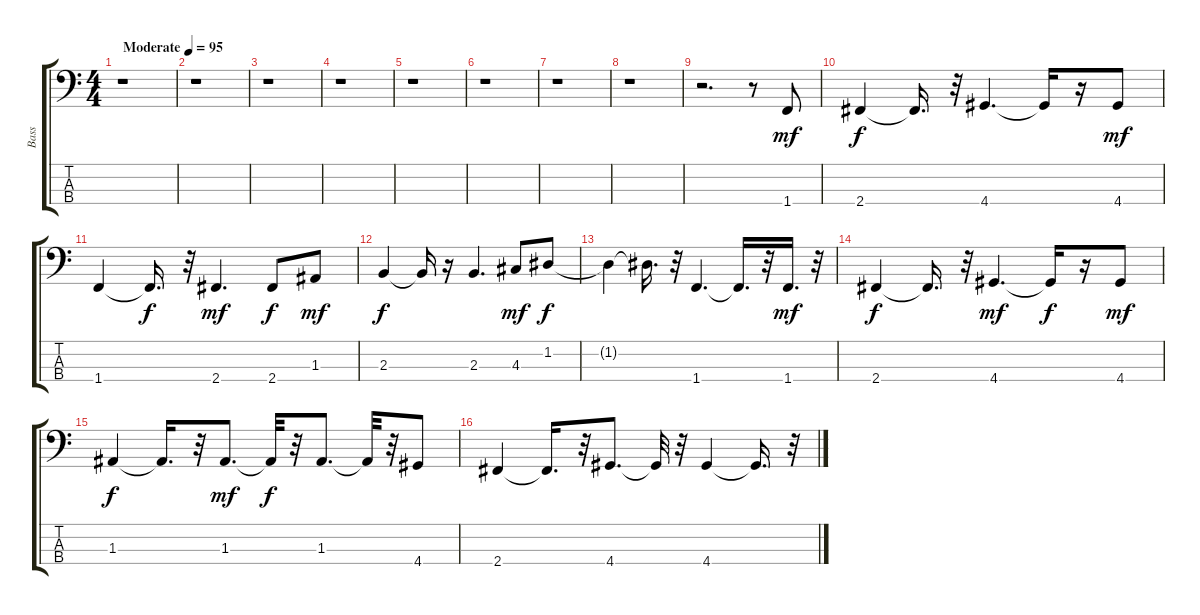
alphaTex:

\track ("Bass" "Bass") {instrument electricbassfinger}
\staff {score tabs}
\tuning (G2 D2 A1 E1) {hide}
\ts (4 4)
\tempo (95 "Moderate")
\clef f4
\ks c
r.1{dy mf instrument electricbassfinger} |
r.1 |
r.1 |
r.1 |
r.1 |
r.1 |
r.1 |
r.1 |
r.2{d} r.8 1.4.8 |
2.4.4{dy f} 2.4{t}.16{d} r.32 4.4.4{d} 4.4{t}.16 r.16 4.4.8{dy mf} |
1.4.4 1.4{t}.16{d dy f} r.32 2.4.4{d dy mf} 2.4.8{dy f} 1.3.8{dy mf} |
2.3.4{dy f} 2.3{t}.16 r.16 2.3.4{d} 4.3.8{dy mf} 1.2.8{dy f} |
1.2{t}.4 1.2{t}.16{d} r.32 1.4.4{d} 1.4{t}.16{d} r.32 1.4.16{d dy mf} r.32 |
2.4.4{dy f} 2.4{t}.16{d} r.32 4.4.4{d dy mf} 4.4{t}.16{dy f} r.16 4.4.8{dy mf} |
1.3.4{dy f} 1.3{t}.16{d} r.32 1.3.8{d dy mf} 1.3{t}.32{dy f} r.32 1.3.8{d} 1.3{t}.32 r.32 4.4.8 |
2.4.4 2.4{t}.16{d} r.32 4.4.8{d} 4.4{t}.32 r.32 4.4.4 4.4{t}.16{d} r.32
